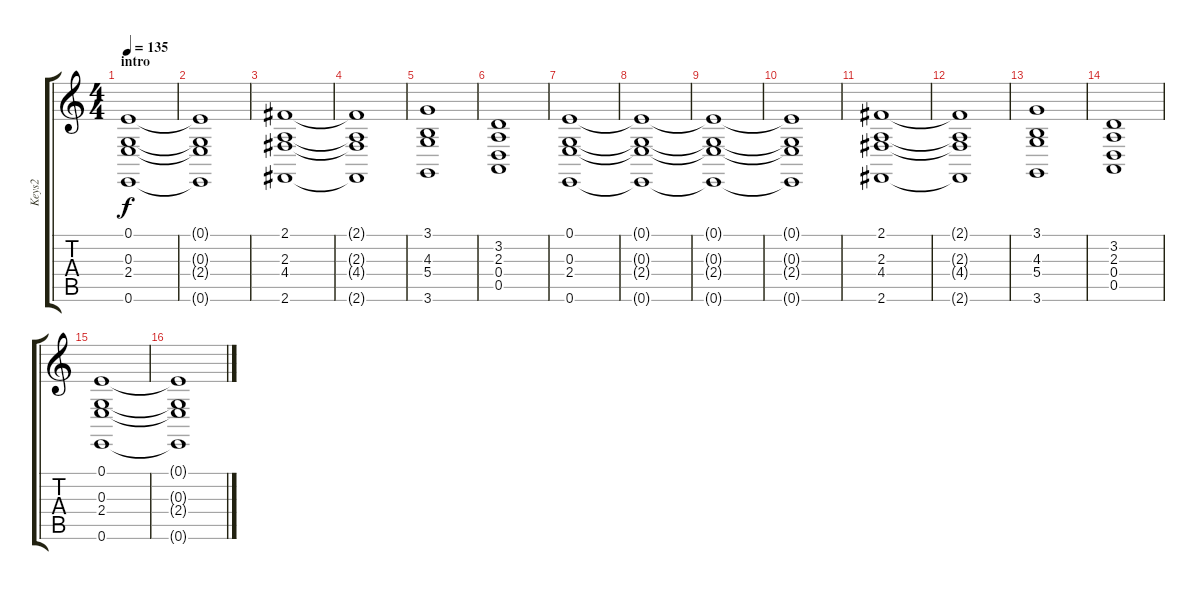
\track ("Keys2" "Keys2") {instrument synthstrings1}
\staff {score tabs}
\tuning (E4 B3 G3 D3 A2 E2) {hide}
\ts (4 4)
\section ("" "intro")
\tempo 135
\clef g2
\ks c
(0.1 0.3 2.4 0.6).1{dy f instrument synthstrings1} |
(0.1{t} 0.3{t} 2.4{t} 0.6{t}).1 |
(2.1 2.3 4.4 2.6).1 |
(2.1{t} 2.3{t} 4.4{t} 2.6{t}).1 |
(3.1 4.3 5.4 3.6).1 |
(3.2 2.3 0.4 0.5).1 |
(0.1 0.3 2.4 0.6).1 |
(0.1{t} 0.3{t} 2.4{t} 0.6{t}).1 |
(0.1{t} 0.3{t} 2.4{t} 0.6{t}).1 |
(0.1{t} 0.3{t} 2.4{t} 0.6{t}).1 |
(2.1 2.3 4.4 2.6).1 |
(2.1{t} 2.3{t} 4.4{t} 2.6{t}).1 |
(3.1 4.3 5.4 3.6).1 |
(3.2 2.3 0.4 0.5).1 |
(0.1 0.3 2.4 0.6).1 |
(0.1{t} 0.3{t} 2.4{t} 0.6{t}).1
